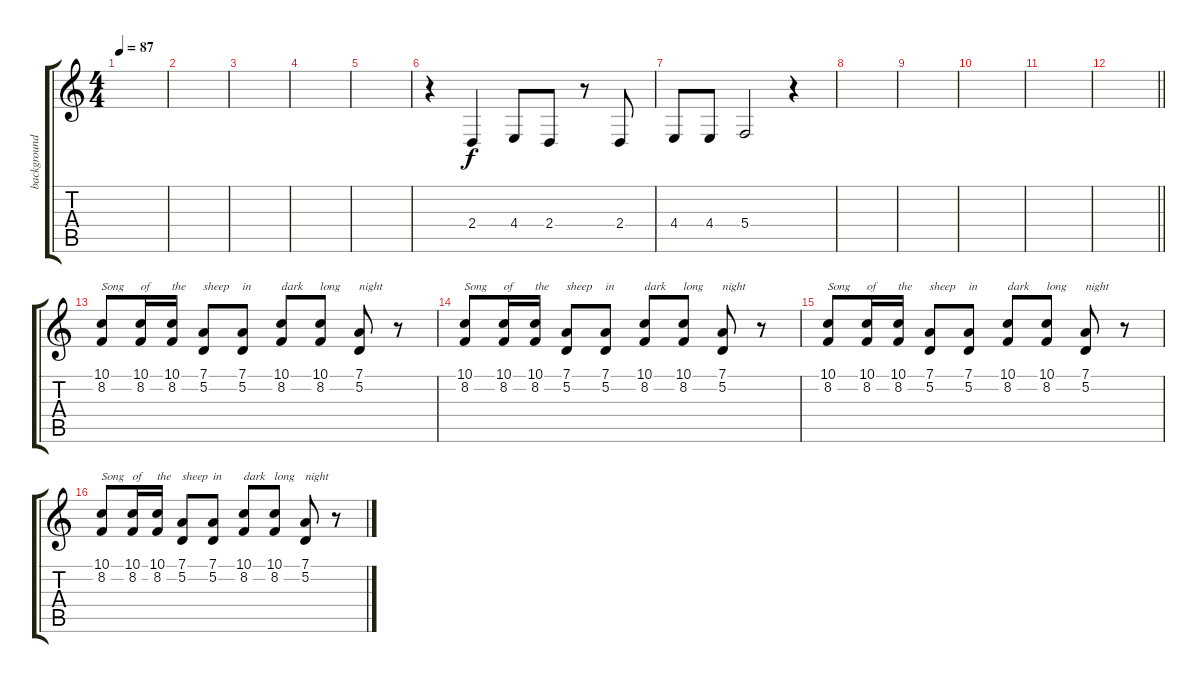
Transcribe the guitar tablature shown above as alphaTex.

\track ("background voice" "background") {instrument lead6voice}
\staff {score tabs}
\tuning (D4 A3 F3 C3 G2 D2) {hide}
\ts (4 4)
\tempo 87
\clef g2
\ks c
|
|
|
|
|
r.4 2.4.4 4.4.8 2.4.8 r.8 2.4.8 |
4.4.8 4.4.8 5.4.2 r.4 |
|
|
|
|
\barLineRight lightlight
|
(10.1 8.2).8{txt "Song" volume 11 instrument pad4choir} (10.1 8.2).16{txt "of"} (10.1 8.2).16{txt "the"} (7.1 5.2).8{txt "sheep"} (7.1 5.2).8{txt "in"} (10.1 8.2).8{txt "dark"} (10.1 8.2).8{txt "long"} (7.1 5.2).8{txt "night"} r.8 |
(10.1 8.2).8{txt "Song"} (10.1 8.2).16{txt "of"} (10.1 8.2).16{txt "the"} (7.1 5.2).8{txt "sheep"} (7.1 5.2).8{txt "in"} (10.1 8.2).8{txt "dark"} (10.1 8.2).8{txt "long"} (7.1 5.2).8{txt "night"} r.8 |
(10.1 8.2).8{txt "Song"} (10.1 8.2).16{txt "of"} (10.1 8.2).16{txt "the"} (7.1 5.2).8{txt "sheep"} (7.1 5.2).8{txt "in"} (10.1 8.2).8{txt "dark"} (10.1 8.2).8{txt "long"} (7.1 5.2).8{txt "night"} r.8 |
(10.1 8.2).8{txt "Song"} (10.1 8.2).16{txt "of"} (10.1 8.2).16{txt "the"} (7.1 5.2).8{txt "sheep"} (7.1 5.2).8{txt "in"} (10.1 8.2).8{txt "dark"} (10.1 8.2).8{txt "long"} (7.1 5.2).8{txt "night"} r.8
